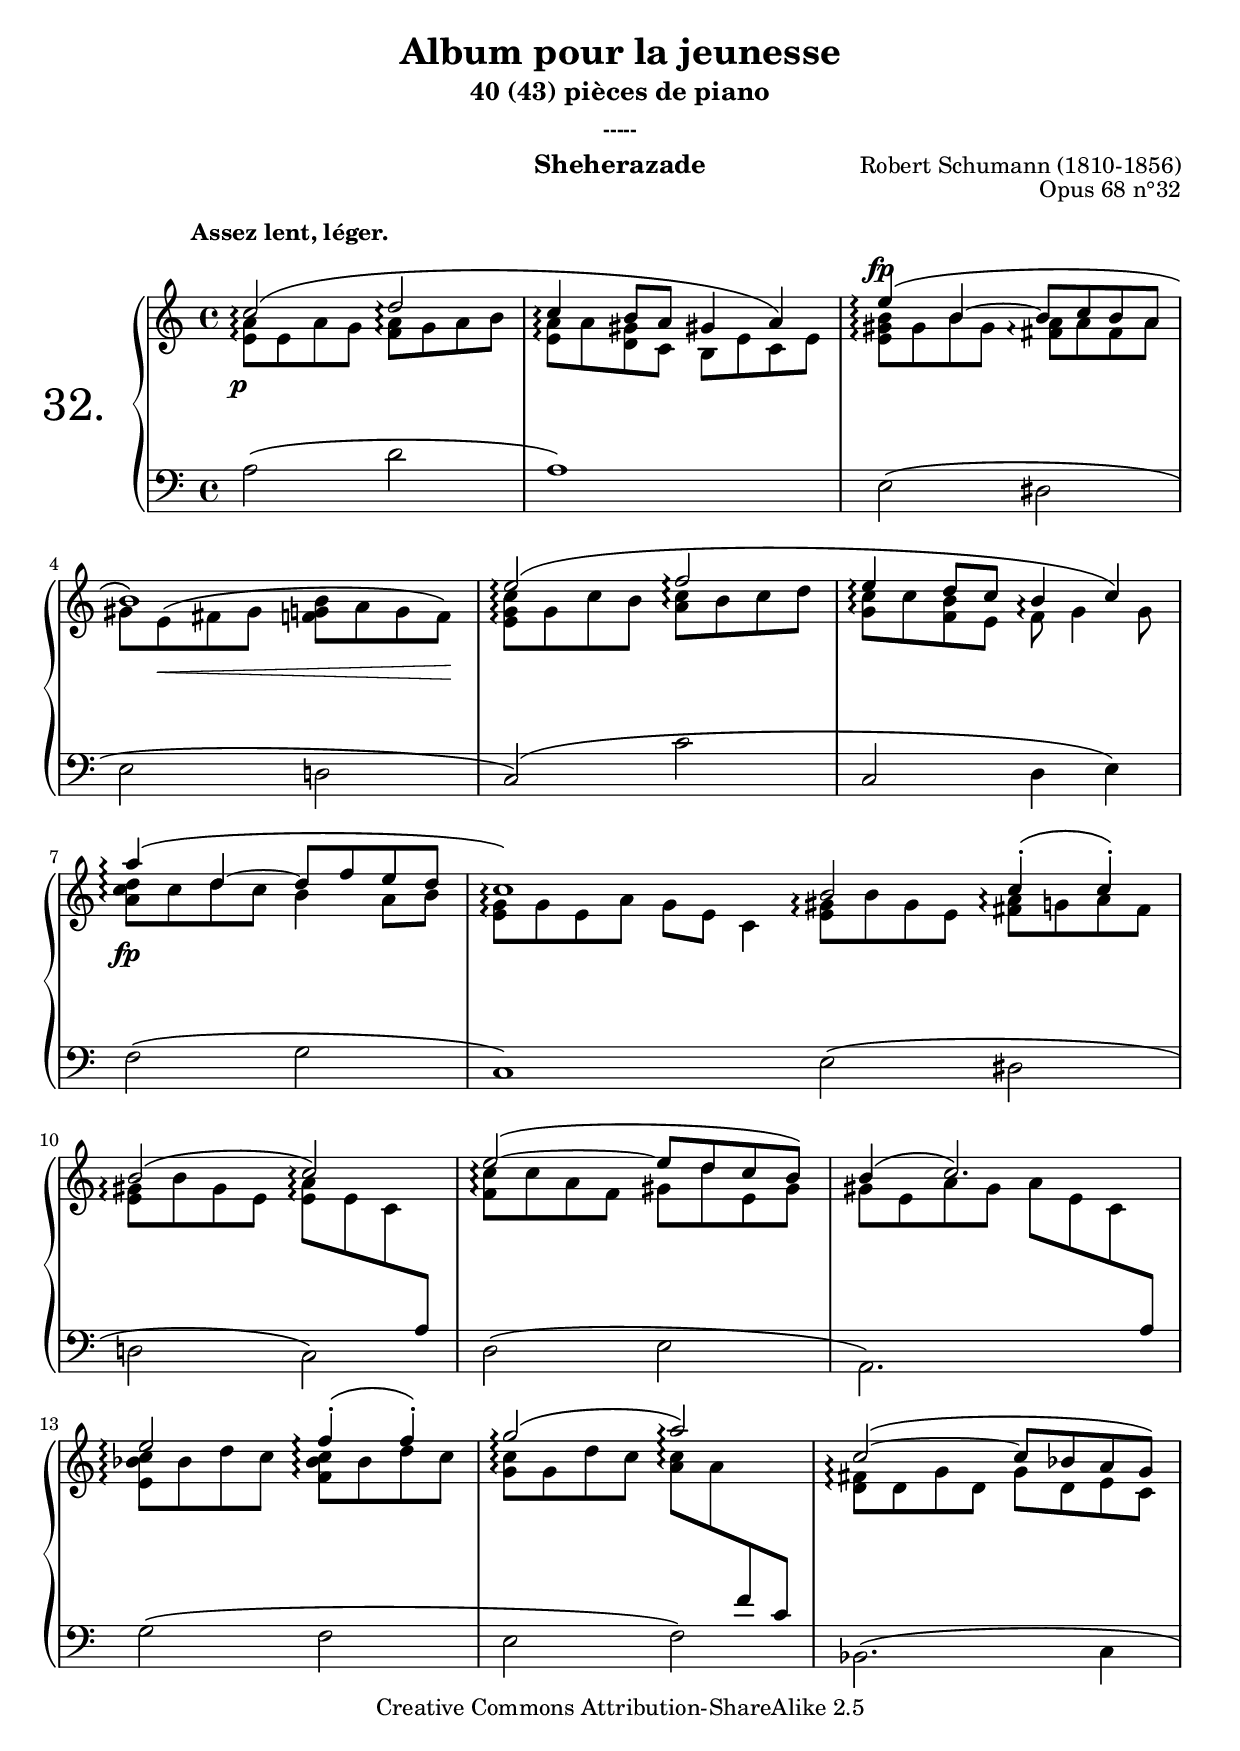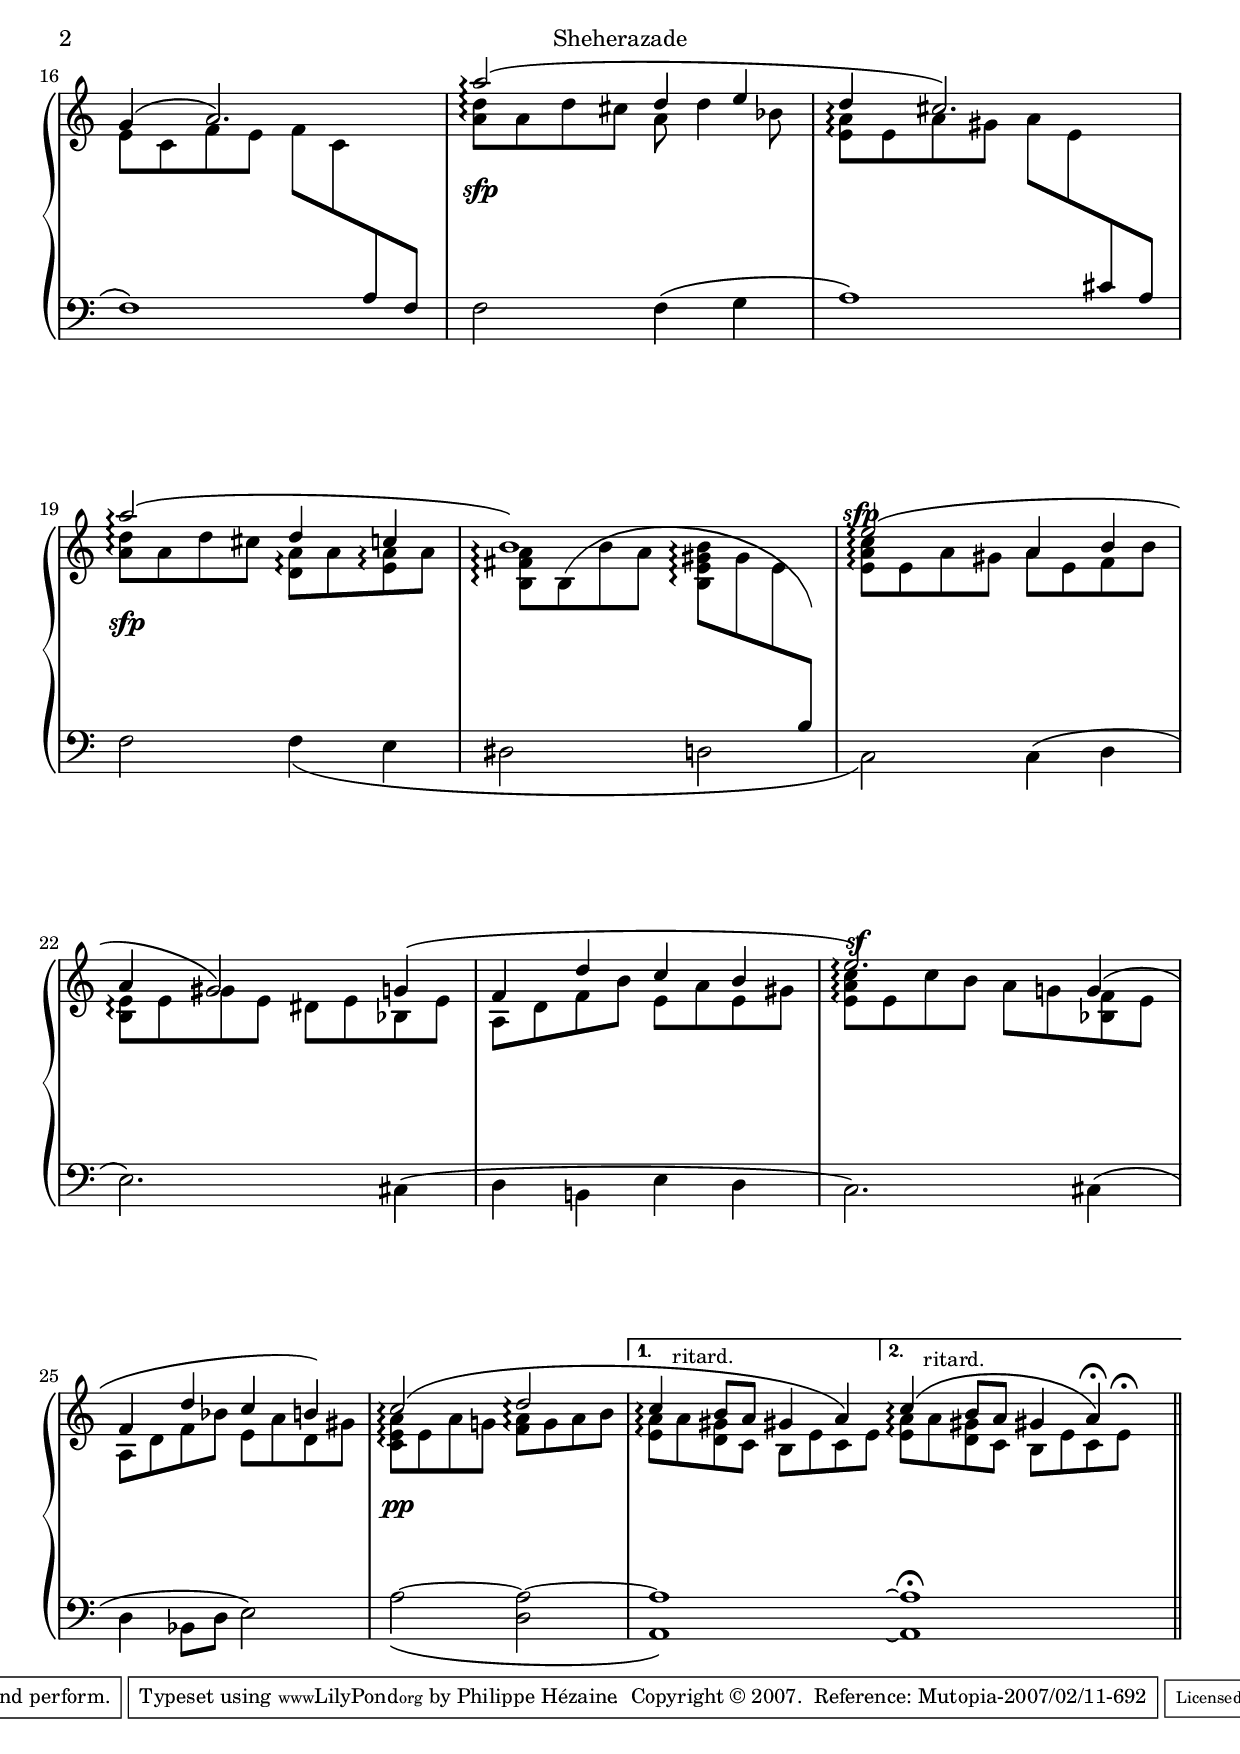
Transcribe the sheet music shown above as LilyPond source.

 \version "2.10.16"

 \paper { between-system-padding = #1
	ragged-bottom=##f
	ragged-last-bottom=##f
	}

 
     \header {
      title = "Album pour la jeunesse"
       subtitle = "40 (43) pièces de piano"
       subsubtitle = "-----"
       composer = "Robert Schumann (1810-1856)"
       opus = "Opus 68 n°32"
       instrument = "Sheherazade"
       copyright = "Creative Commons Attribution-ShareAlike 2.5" 
     
       % These are headers used by the Mutopia Project
       % http://www.mutopiaproject.org/
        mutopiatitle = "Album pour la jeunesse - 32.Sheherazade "
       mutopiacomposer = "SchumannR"
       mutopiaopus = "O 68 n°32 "
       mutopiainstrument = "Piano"
       date = "1848"
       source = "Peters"
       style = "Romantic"
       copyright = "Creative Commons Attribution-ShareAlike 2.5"
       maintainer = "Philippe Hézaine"
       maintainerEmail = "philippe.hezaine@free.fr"
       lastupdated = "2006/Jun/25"



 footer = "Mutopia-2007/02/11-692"
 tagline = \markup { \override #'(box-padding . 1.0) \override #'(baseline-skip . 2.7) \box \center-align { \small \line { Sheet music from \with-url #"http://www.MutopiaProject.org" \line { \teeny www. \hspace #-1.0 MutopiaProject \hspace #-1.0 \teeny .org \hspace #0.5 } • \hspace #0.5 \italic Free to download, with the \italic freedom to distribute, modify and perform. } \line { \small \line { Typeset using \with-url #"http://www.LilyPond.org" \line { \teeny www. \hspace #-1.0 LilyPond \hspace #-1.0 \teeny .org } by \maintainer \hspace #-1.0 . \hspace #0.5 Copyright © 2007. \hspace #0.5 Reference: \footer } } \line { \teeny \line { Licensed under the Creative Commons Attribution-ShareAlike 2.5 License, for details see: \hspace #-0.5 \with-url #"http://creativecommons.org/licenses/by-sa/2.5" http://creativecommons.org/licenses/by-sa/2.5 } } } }
     }

  %%%%%%%%%% IL Y A UN FICHIER MIDI SEPARE ( Overlaps de notes ) %%%%%%%%%%%%


     upper = \relative c'' {
       \clef treble
       \key a \minor
       \time 4/4
	
	\once \override TextScript #'extra-offset = #'(-5 . 2)
	\phrasingSlurUp
	\repeat volta 2 {
	\tempo 4=64
	\voiceOne
	<< { c2^\markup { \bold "Assez lent, léger." }\arpeggio\( d\arpeggio
	c4\arpeggio b8 a gis!4 a\)
	e'4\arpeggio\( b ~ b8 c b a
\break
	b1\)
	e2\arpeggio\( f\arpeggio
	e4\arpeggio d8 c b4\arpeggio c\)
\break
	a'4\arpeggio\( d, ~ d8 f e d
	c1\arpeggio\)
    }
	\context Voice = "1" { \voiceTwo
	<e, a>8\arpeggio e a g <f a>\arpeggio g a b
	<e, a>\arpeggio a <d, gis> c b e c e
	<e gis b>\arpeggio gis b gis <fis a>\arpeggio a fis a
	gis\arpeggio e^\( fis gis <f! g! b> a g f\)
	<e g c>\arpeggio g c b <a c>\arpeggio b c d
	<g, c>\arpeggio c <f, b> e f\arpeggio g4 g8
	<a c d>\arpeggio c d c b4 a8 b
	\tempo 4=58
	<e, g>\arpeggio g e a g e c4
	\oneVoice
	}
	>>
   }

	\repeat volta 2 {
	\tempo 4=64
	\voiceOne
	<< { b'2\arpeggio c4^.\arpeggio\(  c^.\)
\break
	b2\arpeggio\( c\arpeggio\)
	e\arpeggio\( ~ e8 d c b\)
	b4\( c2.\)
\break
	e2\arpeggio f4^.\arpeggio\(  f^.\)
	g2\arpeggio\( a\arpeggio\)
	c,\arpeggio\( ~ c8 bes a g\)
\break
	g4\( a2.\)
	a'2\arpeggio\( d,4 e
	d\arpeggio cis2.\)
\break
	a'2\arpeggio\( d,4 c!
	b1\arpeggio\)
	e2\arpeggio\( a,4 b
\break
	a gis2\) g!4\(
	f d' c b
	e2.\arpeggio\) g,4\(
\break
	f d' c b!\)
	c2\arpeggio\( d\arpeggio
  }    

  
	\bar "|."


	\context Voice = "1" { \voiceTwo
	<e, gis>8\arpeggio b' gis e <fis a>\arpeggio g a fis
      <e gis>\arpeggio b' gis e <e a>\arpeggio e c \change Staff=lower \stemUp a
	\change Staff=upper \stemDown <f' c'>\arpeggio c' a f gis d' e, gis
	gis! e a gis a e c \change Staff=lower \stemUp a
    \change Staff=upper \stemDown <e' bes' c>\arpeggio bes' d c <f, bes c>\arpeggio bes d c
	<g c>\arpeggio g d' c <a c>\arpeggio a \change Staff=lower \stemUp f c
	\change Staff=upper \stemDown <d fis>\arpeggio d g d g d e c
	e c f e f c \change Staff=lower \stemUp a f
	\change Staff=upper \stemDown <a' d>\arpeggio a d cis a d4 bes8
	<e, a>\arpeggio e a gis a e \change Staff=lower \stemUp cis a
      \change Staff=upper \stemDown <a' d>\arpeggio a d cis <d, a'>\arpeggio a' <e a>\arpeggio a
	 <b, fis' a>\arpeggio b^\( b' a <b, e gis b>\arpeggio gis' e \change Staff= lower \stemUp b\)
	\change Staff=upper \stemDown <e a c>\arpeggio e a gis a e f b
	<b, e>\arpeggio e gis e dis e bes e
	a, d f b e, a e gis
	<e a c>\arpeggio e c' b a g! <bes, f'> e
	a, d f bes e, a d, gis
	<c, e a>\arpeggio e a g! <f a>\arpeggio g a b
	\oneVoice
	}
	>>
}

	\alternative {
	{    \voiceOne << \tempo 4=56
    {c4\arpeggio \once \override TextScript #'extra-offset = #'(-4 . 0.2) b8^\markup { \small "ritard." } a \tempo 4=48 gis!4 a\)}
	\context Voice = "1" { \voiceTwo
	<e a>8\arpeggio a <d, gis> c b e c e 
	\oneVoice } >> 
	}

	{    \voiceOne << \tempo 4=54
 {c'4\arpeggio\( \once \override TextScript #'extra-offset = #'(-4 . 0.2) b8^\markup { \smaller "ritard." } a 	\tempo 4=44 gis!4 a\)\fermata}
	\context Voice = "1" { \voiceTwo
	<e a>8\arpeggio a <d, gis> c b e \tempo 4=30 c \tempo 4=18 e^\fermata 
	\oneVoice } >> 
	}
    }   %fin de l'alternative
		\bar "||"

}
    
     lower = \relative c {
       \clef bass
       \key a \minor
       \time 4/4
	\repeat volta 2 {
	a'2\( d
	a1\)
	e2\( dis
	e d!
	c\)\( c'
	c, d4 e\)
	f2\( g
	c,1\)        \bar ":|"
     }

	\repeat volta 2 {
	\stemDown
	e2\( dis
	d! c\)
	d\( e
	a,2.\) s4
	g'2\( f
	e f\)
	bes,2.\( c4
	f1\)
	f2 f4\( g
	a1\)
	f2 f4_\( e
	dis2 d!
	c\) c4\( d
	e2.\) cis4\(
	d b! e d
	c2.\) cis4\(
	d bes8 d e2\)
	\stemDown a2_\( ~ < d, a'> ~ 
     }
	\alternative {
	{ <a' a,>1\)}
	{ <a a,>1\repeatTie \fermata} %comment faire apparaître la phrasingSlur?
      }
	\bar "||"

    }
     
     dynamics = {

	\once \override DynamicText #'extra-offset = #'(-1 . 1.8)
       s1\p
	s1
	\once \override DynamicText #'extra-offset = #'(-0.5 . 13)
	s1\fp
	s8 s8\< s2 s8 s8\!
	s1*2
	s1\fp
	s1        \bar ":|"
	s1*8
	s1\sfp
	s1
	s1\sfp
	s1
	\once \override DynamicText #'extra-offset = #'(-0.7 . 13)
	s1\sfp
	s1*2
	\once \override DynamicText #'extra-offset = #'(0.4 . 13.5)
	s1\sf
	s1
	\once \override DynamicText #'extra-offset = #'(0.2 . 1)
	s1\pp
	s1       \bar ":|"
	s1         \bar "|."

     }
     
     
     \score {
       \context PianoStaff <<
	\override Score.MetronomeMark #'transparent = ##t
   \set PianoStaff.instrumentName = \markup{ \fontsize #6 {"32. "} \hspace #1.0 }
	\set PianoStaff.connectArpeggios = ##t
         \context Staff=upper \upper
         \context Dynamics=dynamics \dynamics
         \context Staff=lower <<
           \clef bass
           \lower
         >>

       >>
       \layout {
	ragged-last = ##f
         \context {
           \type "Engraver_group"
           \name Dynamics
           \alias Voice % So that \cresc works, for example.
           \consists "Output_property_engraver"
     
           \override VerticalAxisGroup #'minimum-Y-extent = #'(-5 . 15)

           \consists "Script_engraver"
           \consists "Dynamic_engraver"
           \consists "Text_engraver"
     
           \override TextScript #'font-size = #2
           \override TextScript #'font-shape = #'italic
           \override DynamicText #'extra-offset = #'(0 . 2.5)
           \override Hairpin #'extra-offset = #'(0 . 1.5)
     
           \consists "Skip_event_swallow_translator"
     
           \consists "Axis_group_engraver"
         }
         \context {
           \PianoStaff
           \accepts Dynamics
           \override VerticalAlignment #'forced-distance = #6
         }
       }
     }
 %{   \score {
	\unfoldRepeats
       \context PianoStaff <<
         \context Staff=upper  \upper \dynamics

         \context Staff=lower << \lower \dynamics
	>>

       >>
       \midi {
	\context { \Score
	tempoWholesPerMinute = #(ly:make-moment 64 4)
	     }

         \context {
           \type "Performer_group"
           \name Dynamics
         }
	
         \context {
           \PianoStaff
           \accepts Dynamics
         }
       }
     }
%}

